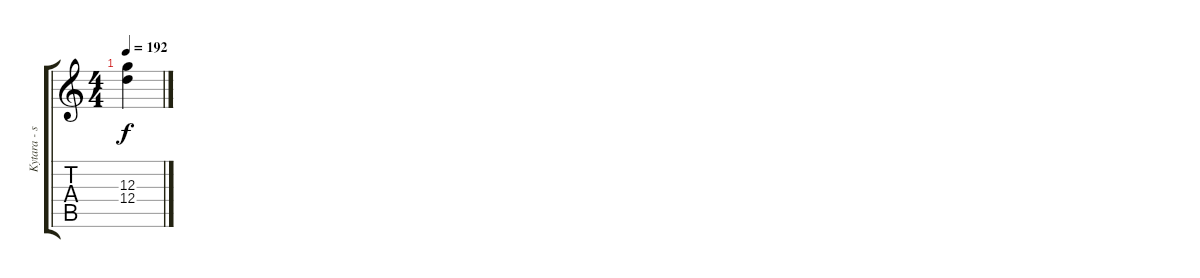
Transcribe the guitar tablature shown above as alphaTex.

\track ("Kytara - sólo" "Kytara - s") {instrument overdrivenguitar}
\staff {score tabs}
\tuning (E4 B3 G3 D3 A2 E2) {hide}
\ts (4 4)
\tempo 192
\clef g2
\ks c
(12.3 12.4).4{dy f}
